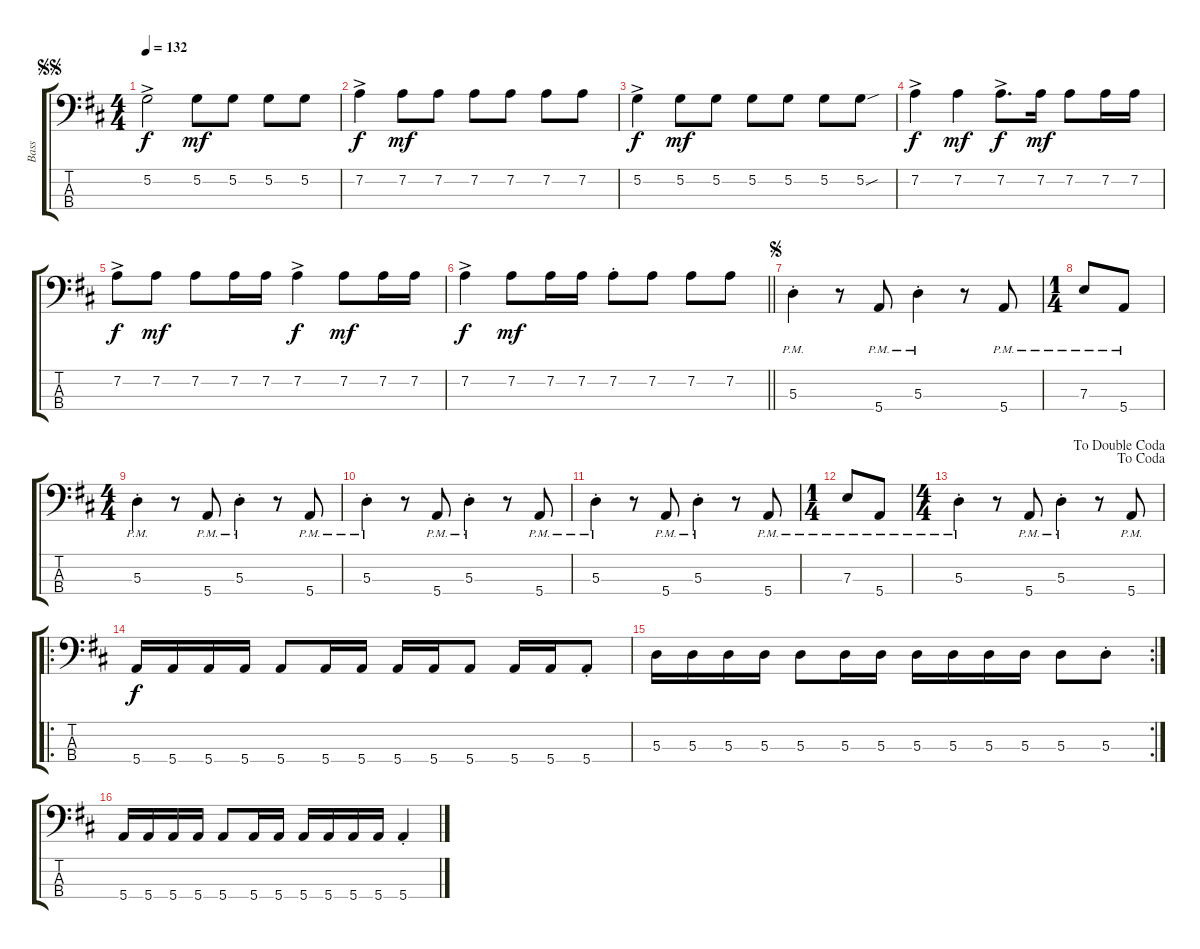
\track ("Bass" "Bass") {instrument electricbasspick}
\staff {score tabs}
\tuning (G2 D2 A1 E1) {hide}
\ts (4 4)
\jump segnosegno
\tempo 132
\clef f4
\ks d
5.2{ac}.2{dy f} 5.2.8{dy mf} 5.2.8 5.2.8 5.2.8 |
7.2{ac}.4{dy f} 7.2.8{dy mf} 7.2.8 7.2.8 7.2.8 7.2.8 7.2.8 |
5.2{ac}.4{dy f} 5.2.8{dy mf} 5.2.8 5.2.8 5.2.8 5.2.8 5.2{sou}.8 |
7.2{ac}.4{dy f} 7.2.4{dy mf} 7.2{ac}.8{d dy f} 7.2.16{dy mf} 7.2.8 7.2.16 7.2.16 |
7.2{ac}.8{dy f} 7.2.8{dy mf} 7.2.8 7.2.16 7.2.16 7.2{ac}.4{dy f} 7.2.8{dy mf} 7.2.16 7.2.16 |
\barLineRight lightlight
7.2{ac}.4{dy f} 7.2.8{dy mf} 7.2.16 7.2.16 7.2{st}.8 7.2.8 7.2.8 7.2.8 |
\jump segno
5.3{pm st}.4 r.8 5.4{pm}.8 5.3{pm st}.4 r.8 5.4{pm}.8 |
\ts (1 4)
7.3{pm}.8 5.4{pm}.8 |
\ts (4 4)
5.3{pm st}.4 r.8 5.4{pm}.8 5.3{pm st}.4 r.8 5.4{pm}.8 |
5.3{pm st}.4 r.8 5.4{pm}.8 5.3{pm st}.4 r.8 5.4{pm}.8 |
5.3{pm st}.4 r.8 5.4{pm}.8 5.3{pm st}.4 r.8 5.4{pm}.8 |
\ts (1 4)
7.3{pm}.8 5.4{pm}.8 |
\ts (4 4)
\jump dacoda
\jump dadoublecoda
5.3{pm st}.4 r.8 5.4{pm}.8 5.3{pm st}.4 r.8 5.4{pm}.8 |
\ro
5.4.16{dy f} 5.4.16 5.4.16 5.4.16 5.4.8 5.4.16 5.4.16 5.4.16 5.4.16 5.4.8 5.4.16 5.4.16 5.4{st}.8 |
\rc 2
5.3.16 5.3.16 5.3.16 5.3.16 5.3.8 5.3.16 5.3.16 5.3.16 5.3.16 5.3.16 5.3.16 5.3.8 5.3{st}.8 |
5.4.16 5.4.16 5.4.16 5.4.16 5.4.8 5.4.16 5.4.16 5.4.16 5.4.16 5.4.16 5.4.16 5.4{st}.4
